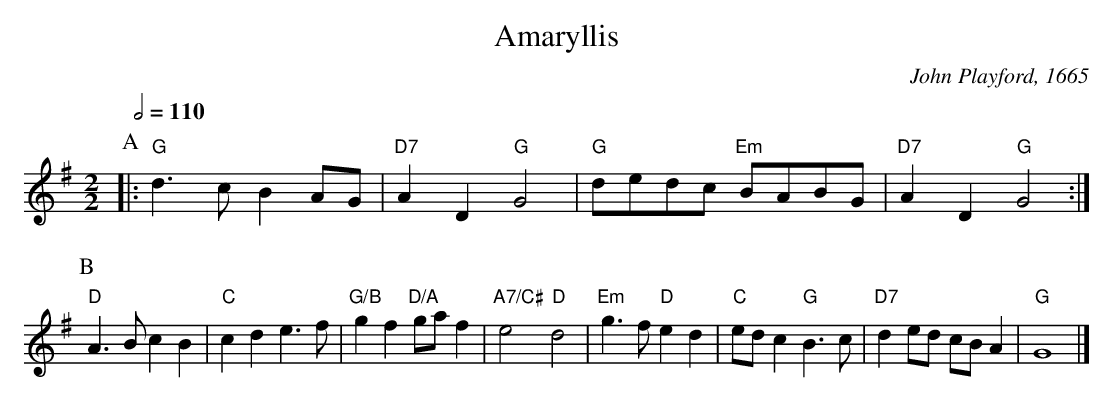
X:1
T:Amaryllis
M:2/2
L:1/8
Q:1/2=110
C:John Playford, 1665
K:G
P:A
|: "G"d3c B2AG | "D7"A2D2 "G"G4 | "G"dedc "Em"BABG | "D7"A2D2 "G"G4 :|
P:B
"D"A3B c2B2 | "C"c2d2 e3f | "G/B"g2f2 "D/A"gaf2 | "A7/C#"e4 "D"d4 |\
"Em"g3f "D"e2d2 | "C"edc2 "G"B3c | "D7"d2ed cBA2 | "G"G8 |]
